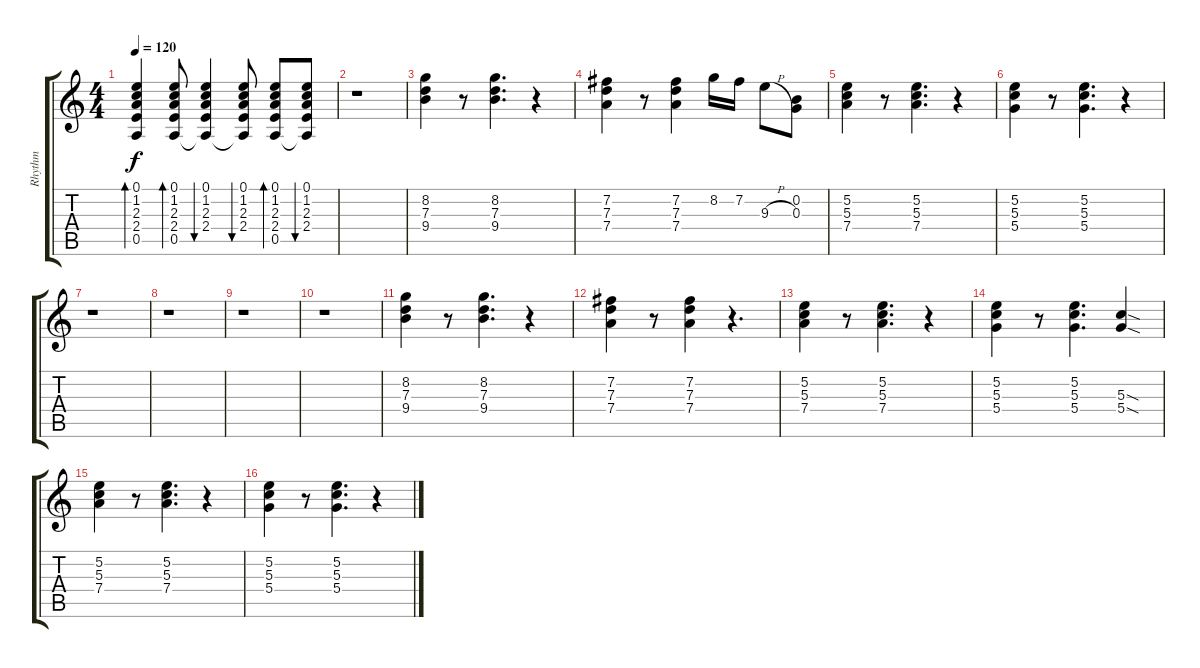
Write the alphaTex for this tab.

\track ("Rhythm" "Rhythm") {instrument overdrivenguitar}
\staff {score tabs}
\tuning (E4 B3 G3 D3 A2 E2) {hide}
\ts (4 4)
\tempo 120
\clef g2
\ks c
(0.1 1.2 2.3 2.4 0.5).4{bd 30 dy f} (0.1 1.2 2.3 2.4 0.5).8{bd 30} (0.1 1.2 2.3 2.4 0.5{t}).4{bu 30} (0.1 1.2 2.3 2.4 0.5{t}).8{bu 30} (0.1 1.2 2.3 2.4 0.5).8{bd 30} (0.1 1.2 2.3 2.4 0.5{t}).8{bu 30} |
r.1 |
(8.2 7.3 9.4).4{volume 11} r.8 (8.2 7.3 9.4).4{d} r.4 |
(7.2 7.3 7.4).4 r.8 (7.2 7.3 7.4).4 8.2.16 7.2.16 9.3{h}.8 (0.2 0.3).8 |
(5.2 5.3 7.4).4 r.8 (5.2 5.3 7.4).4{d} r.4 |
(5.2 5.3 5.4).4 r.8 (5.2 5.3 5.4).4{d} r.4 |
r.1 |
r.1 |
r.1 |
r.1 |
(8.2 7.3 9.4).4 r.8 (8.2 7.3 9.4).4{d} r.4 |
(7.2 7.3 7.4).4 r.8 (7.2 7.3 7.4).4 r.4{d} |
(5.2 5.3 7.4).4 r.8 (5.2 5.3 7.4).4{d} r.4 |
(5.2 5.3 5.4).4 r.8 (5.2 5.3 5.4).4{d} (5.3{sod} 5.4{sod}).4 |
(5.2 5.3 7.4).4 r.8 (5.2 5.3 7.4).4{d} r.4 |
(5.2 5.3 5.4).4 r.8 (5.2 5.3 5.4).4{d} r.4
